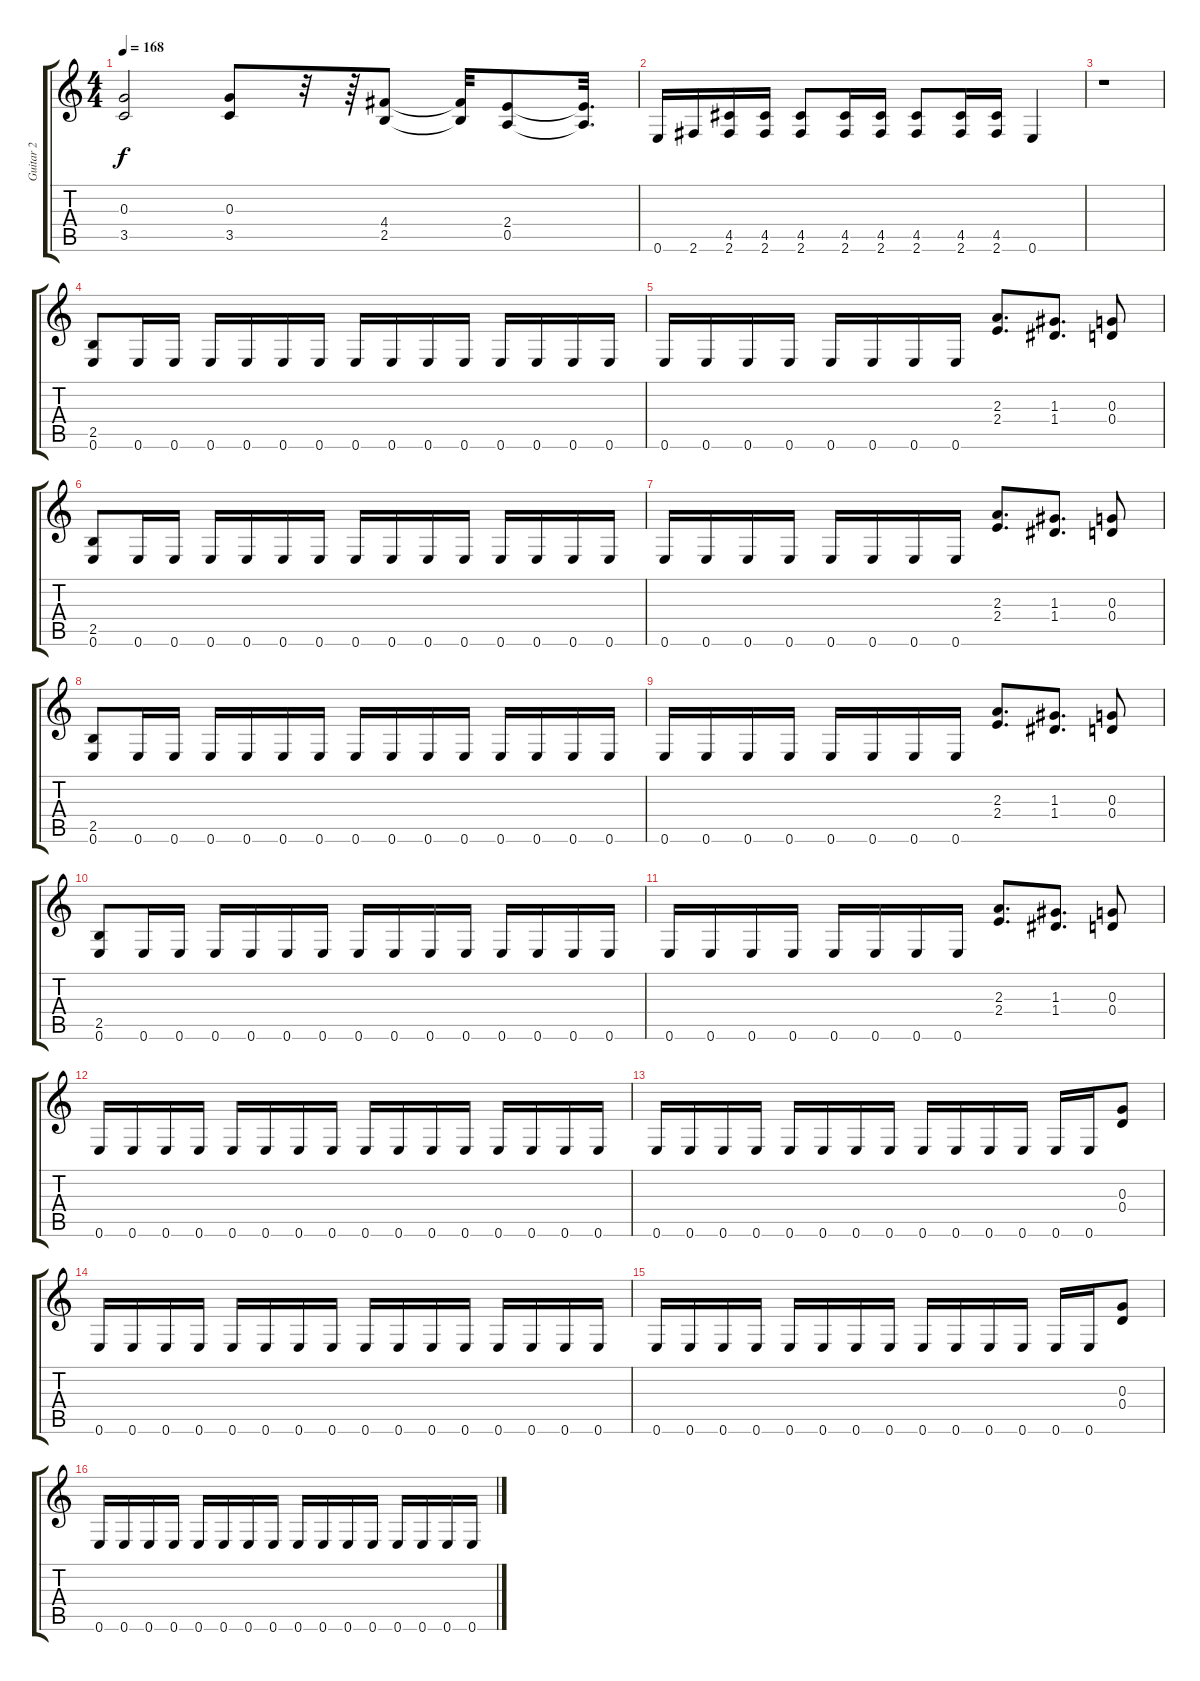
\track ("Guitar 2" "Guitar 2") {instrument overdrivenguitar}
\staff {score tabs}
\tuning (E4 B3 G3 D3 A2 E2) {hide}
\ts (4 4)
\tempo 168
\clef g2
\ks c
(0.3 3.5).2{dy f} (0.3 3.5).8 r.32 r.64 (4.4 2.5).8 (4.4{t} 2.5{t}).32 (2.4 0.5).8 (2.4{t} 0.5{t}).32{d} |
0.6.16 2.6.16 (4.5 2.6).16 (4.5 2.6).16 (4.5 2.6).8 (4.5 2.6).16 (4.5 2.6).16 (4.5 2.6).8 (4.5 2.6).16 (4.5 2.6).16 0.6.4 |
r.1 |
(2.5 0.6).8 0.6.16 0.6.16 0.6.16 0.6.16 0.6.16 0.6.16 0.6.16 0.6.16 0.6.16 0.6.16 0.6.16 0.6.16 0.6.16 0.6.16 |
0.6.16 0.6.16 0.6.16 0.6.16 0.6.16 0.6.16 0.6.16 0.6.16 (2.3 2.4).8{d} (1.3 1.4).8{d} (0.3 0.4).8 |
(2.5 0.6).8 0.6.16 0.6.16 0.6.16 0.6.16 0.6.16 0.6.16 0.6.16 0.6.16 0.6.16 0.6.16 0.6.16 0.6.16 0.6.16 0.6.16 |
0.6.16 0.6.16 0.6.16 0.6.16 0.6.16 0.6.16 0.6.16 0.6.16 (2.3 2.4).8{d} (1.3 1.4).8{d} (0.3 0.4).8 |
(2.5 0.6).8 0.6.16 0.6.16 0.6.16 0.6.16 0.6.16 0.6.16 0.6.16 0.6.16 0.6.16 0.6.16 0.6.16 0.6.16 0.6.16 0.6.16 |
0.6.16 0.6.16 0.6.16 0.6.16 0.6.16 0.6.16 0.6.16 0.6.16 (2.3 2.4).8{d} (1.3 1.4).8{d} (0.3 0.4).8 |
(2.5 0.6).8 0.6.16 0.6.16 0.6.16 0.6.16 0.6.16 0.6.16 0.6.16 0.6.16 0.6.16 0.6.16 0.6.16 0.6.16 0.6.16 0.6.16 |
0.6.16 0.6.16 0.6.16 0.6.16 0.6.16 0.6.16 0.6.16 0.6.16 (2.3 2.4).8{d} (1.3 1.4).8{d} (0.3 0.4).8 |
0.6.16 0.6.16 0.6.16 0.6.16 0.6.16 0.6.16 0.6.16 0.6.16 0.6.16 0.6.16 0.6.16 0.6.16 0.6.16 0.6.16 0.6.16 0.6.16 |
0.6.16 0.6.16 0.6.16 0.6.16 0.6.16 0.6.16 0.6.16 0.6.16 0.6.16 0.6.16 0.6.16 0.6.16 0.6.16 0.6.16 (0.3 0.4).8 |
0.6.16 0.6.16 0.6.16 0.6.16 0.6.16 0.6.16 0.6.16 0.6.16 0.6.16 0.6.16 0.6.16 0.6.16 0.6.16 0.6.16 0.6.16 0.6.16 |
0.6.16 0.6.16 0.6.16 0.6.16 0.6.16 0.6.16 0.6.16 0.6.16 0.6.16 0.6.16 0.6.16 0.6.16 0.6.16 0.6.16 (0.3 0.4).8 |
0.6.16 0.6.16 0.6.16 0.6.16 0.6.16 0.6.16 0.6.16 0.6.16 0.6.16 0.6.16 0.6.16 0.6.16 0.6.16 0.6.16 0.6.16 0.6.16
